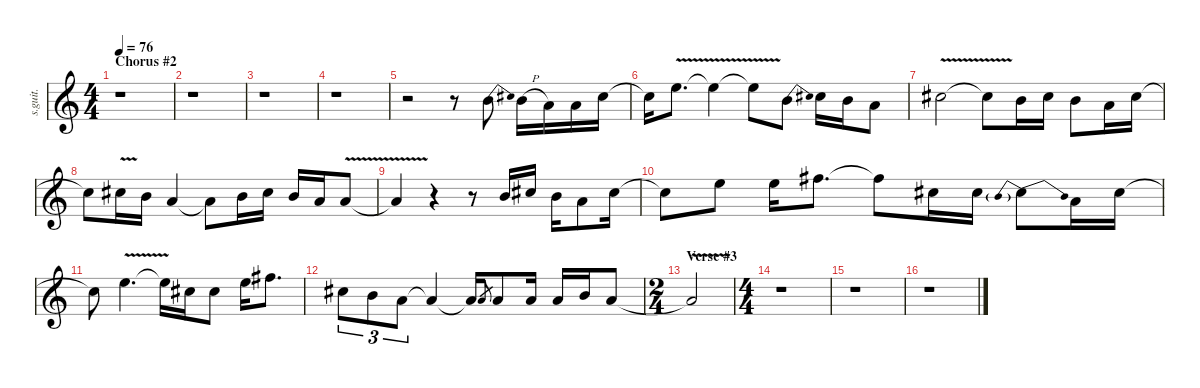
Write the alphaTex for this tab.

\defaultSystemsLayout 4
\hideDynamics
\bracketExtendMode nobrackets
\otherSystemsTrackNameOrientation horizontal
\track ("Voice" "s.guit.") {mute instrument acousticguitarsteel}
\staff {score}
\tuning (E4 B3 G3 D3 A2 E2)
\ts (4 4)
\section ("" "Chorus #2")
\tempo 76
\clef g2
\ks c
r.1{dy ff beam Down} |
r.1{beam Down} |
r.1{beam Down} |
r.1{beam Down} |
r.2{beam Down} r.8{beam Down} 4.3{be (bend 0 0 15 4)}.8{beam Down} 4.3{h}.16{beam Down} 2.3.16{beam Down} 2.3.16{beam Down} 2.2{acc #}.16{beam Down} |
2.2{t acc #}.16{beam Down} 5.2{v}.8{d beam Down} 5.2{v t}.4{beam Down} 5.2{v t}.8{beam Down} 4.3{be (bend 0 0 45 4)}.8{beam Down} 2.2{acc #}.16{beam Down} 4.3.16{beam Down} 2.3.8{beam Down} |
2.2{v acc #}.2{beam Down} 2.2{v t acc #}.8{beam Down} 4.3.16{beam Down} 2.2{acc #}.16{beam Down} 4.3.8{beam Down} 2.3.16{beam Down} 2.2{acc #}.16{beam Down} |
2.2{t acc #}.8{beam Down} 2.2{v acc #}.16{beam Down} 4.3.16{beam Down} 2.3.4{beam Up} 2.3{t}.8{beam Down} 4.3.16{beam Down} 2.2{acc #}.16{beam Down} 4.3.16{beam Up} 2.3.16{beam Up} 2.3{v}.8{beam Up} |
2.3{v t}.4{dy f beam Up} r.4{beam Up} r.8{beam Up} 4.3.16{dy ff beam Down} 2.2{acc #}.16{beam Down} 4.3.16{beam Down} 2.3.8{beam Down} 2.2{acc #}.16{dy f beam Down} |
2.2{t acc #}.8{beam Down} 5.2.8{dy ff beam Down} 5.2.16{beam Down} 2.1{acc #}.8{d beam Down} 2.1{t acc #}.8{dy f beam Down} 2.2{acc #}.16{dy ff beam Down} 2.2{acc #}.16{beam Down} 0.2{be (prebendrelease 0 4 39.999998399999996 0)}.8{beam Down} 2.3.16{beam Down} 2.2{acc #}.16{beam Down} |
2.2{t acc #}.8{beam Down} 5.2{v}.4{d beam Down} 5.2{v t}.16{beam Down} 2.2{acc #}.16{beam Down} 2.2{acc #}.8{beam Down} 0.1.16{beam Down} 2.1{acc #}.8{d beam Down} |
2.2{acc #}.8{tu (3 2) beam Down} 0.2.8{tu (3 2) beam Down} 2.3.8{tu (3 2) beam Down} 2.3{t}.4{beam Up} 2.3{t}.16{beam Up} 2.3.8{gr dy mf beam Up} 2.3.8{dy ff beam Up} 2.3.16{beam Up} 2.3.16{beam Up} 0.2.16{beam Up} 2.3.8{beam Up} |
\ts (2 4)
\section ("" "Verse #3")
2.3{v t}.2{beam Up} |
\ts (4 4)
r.1{beam Down} |
r.1{beam Down} |
r.1{beam Down}
